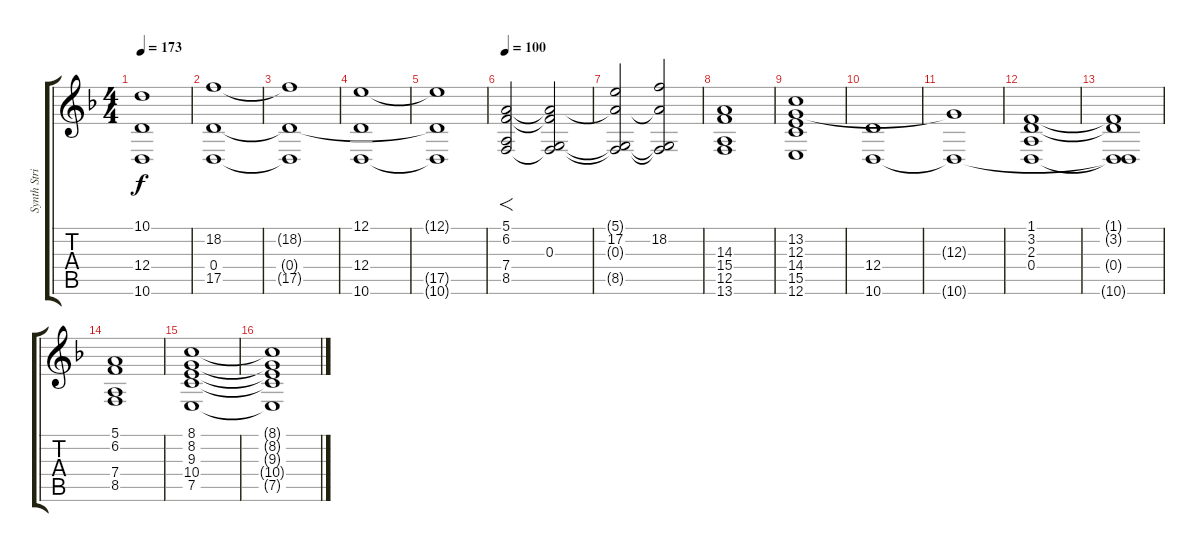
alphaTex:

\track ("Synth Strings" "Synth Stri") {instrument stringensemble1}
\staff {score tabs}
\tuning (E4 B3 G3 D3 A2 E2) {hide}
\ts (4 4)
\tempo 173
\clef g2
\ks dminor
(10.1{t} 12.4{t} 10.6{t}).1{dy f} |
(18.2 0.4 17.5).1 |
(18.2{t} 0.4{t} 17.5{t}).1 |
(12.1 12.4 10.6).1 |
(12.1{t} 17.5{t} 10.6{t}).1 |
\tempo 100
(5.1 6.2 7.4 8.5).2{f} (5.1{t} 6.2{t} 0.3 8.5{t}).2 |
(5.1{t} 17.2 0.3{t} 8.5{t}).2 (5.1{t} 18.2 0.3{t} 8.5{t}).2 |
(14.3 15.4 12.5 13.6).1 |
(13.2 12.3 14.4 15.5 12.6).1 |
(12.4 10.6).1 |
(12.3{t} 10.6{t}).1 |
(1.1 3.2 2.3 0.4).1 |
(1.1{t} 3.2{t} 0.4{t} 10.6{t}).1 |
(5.1 6.2 7.4 8.5).1 |
(8.1 8.2 9.3 10.4 7.5).1 |
(8.1{t} 8.2{t} 9.3{t} 10.4{t} 7.5{t}).1
